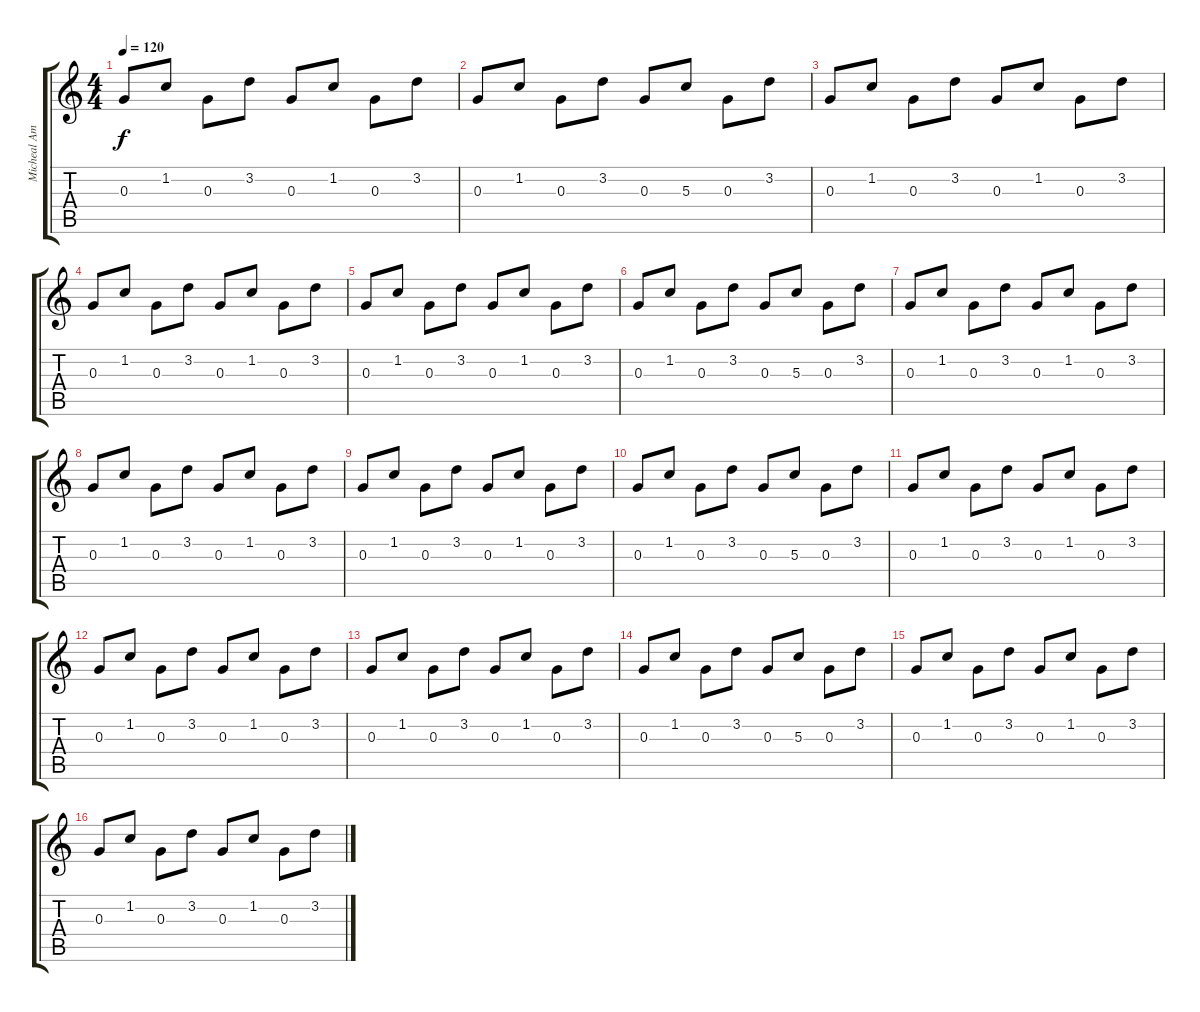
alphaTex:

\track ("Micheal Amott" "Micheal Am") {instrument overdrivenguitar}
\staff {score tabs}
\tuning (E4 B3 G3 D3 A2 E2) {hide}
\ts (4 4)
\tempo 120
\clef g2
\ks c
0.3.8{dy f instrument overdrivenguitar} 1.2.8 0.3.8 3.2.8 0.3.8 1.2.8 0.3.8 3.2.8 |
0.3.8 1.2.8 0.3.8 3.2.8 0.3.8 5.3.8 0.3.8 3.2.8 |
0.3.8 1.2.8 0.3.8 3.2.8 0.3.8 1.2.8 0.3.8 3.2.8 |
0.3.8 1.2.8 0.3.8 3.2.8 0.3.8 1.2.8 0.3.8 3.2.8 |
0.3.8 1.2.8 0.3.8 3.2.8 0.3.8 1.2.8 0.3.8 3.2.8 |
0.3.8 1.2.8 0.3.8 3.2.8 0.3.8 5.3.8 0.3.8 3.2.8 |
0.3.8 1.2.8 0.3.8 3.2.8 0.3.8 1.2.8 0.3.8 3.2.8 |
0.3.8 1.2.8 0.3.8 3.2.8 0.3.8 1.2.8 0.3.8 3.2.8 |
0.3.8 1.2.8 0.3.8 3.2.8 0.3.8 1.2.8 0.3.8 3.2.8 |
0.3.8 1.2.8 0.3.8 3.2.8 0.3.8 5.3.8 0.3.8 3.2.8 |
0.3.8 1.2.8 0.3.8 3.2.8 0.3.8 1.2.8 0.3.8 3.2.8 |
0.3.8 1.2.8 0.3.8 3.2.8 0.3.8 1.2.8 0.3.8 3.2.8 |
0.3.8 1.2.8 0.3.8 3.2.8 0.3.8 1.2.8 0.3.8 3.2.8 |
0.3.8 1.2.8 0.3.8 3.2.8 0.3.8 5.3.8 0.3.8 3.2.8 |
0.3.8 1.2.8 0.3.8 3.2.8 0.3.8 1.2.8 0.3.8 3.2.8 |
0.3.8 1.2.8 0.3.8 3.2.8 0.3.8 1.2.8 0.3.8 3.2.8
